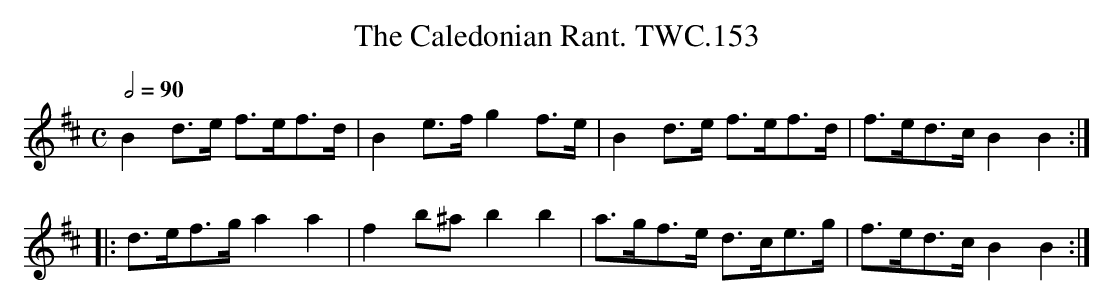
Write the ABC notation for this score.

X:1
T:Caledonian Rant. TWC.153, The
L:1/8
M:C
Q:1/2=90
K:D
B2 d>e f>ef>d|B2 e>f g2 f>e|B2 d>e f>ef>d|f>ed>c B2B2 :|
|: d>ef>g a2a2|f2b^a b2b2|a>gf>e d>ce>g|f>ed>c B2B2 :|
